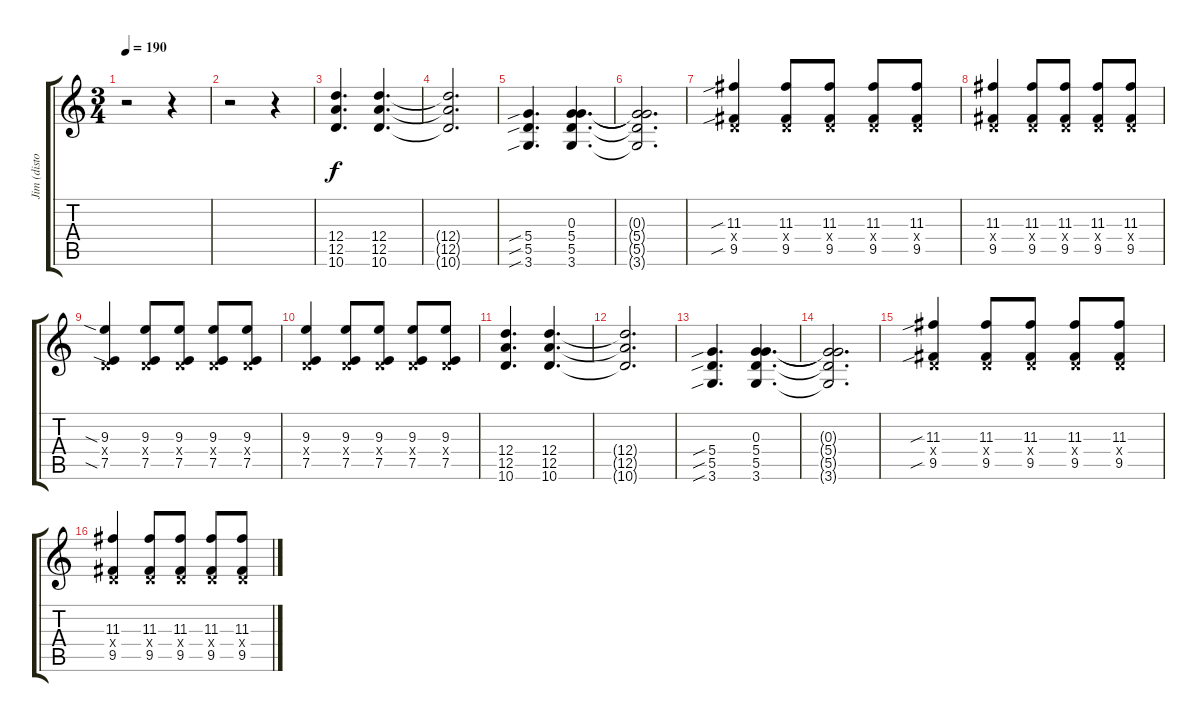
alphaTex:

\track ("Jim (distor)" "Jim (disto") {instrument overdrivenguitar}
\staff {score tabs}
\tuning (E4 B3 G3 D3 A2 E2) {hide}
\ts (3 4)
\tempo 190
\clef g2
\ks c
r.2{dy f} r.4 |
r.2 r.4 |
(12.4 12.5 10.6).4{d} (12.4 12.5 10.6).4{d} |
(12.4{t} 12.5{t} 10.6{t}).2{d} |
(5.4{sib} 5.5{sib} 3.6{sib}).4{d} (0.3 5.4 5.5 3.6).4{d} |
(0.3{t} 5.4{t} 5.5{t} 3.6{t}).2{d} |
(11.3{sib} 0.4{x} 9.5{sib}).4 (11.3 0.4{x} 9.5).8 (11.3 0.4{x} 9.5).8 (11.3 0.4{x} 9.5).8 (11.3 0.4{x} 9.5).8 |
(11.3 0.4{x} 9.5).4 (11.3 0.4{x} 9.5).8 (11.3 0.4{x} 9.5).8 (11.3 0.4{x} 9.5).8 (11.3 0.4{x} 9.5).8 |
(9.3{sia} 0.4{x} 7.5{sia}).4 (9.3 0.4{x} 7.5).8 (9.3 0.4{x} 7.5).8 (9.3 0.4{x} 7.5).8 (9.3 0.4{x} 7.5).8 |
(9.3 0.4{x} 7.5).4 (9.3 0.4{x} 7.5).8 (9.3 0.4{x} 7.5).8 (9.3 0.4{x} 7.5).8 (9.3 0.4{x} 7.5).8 |
(12.4 12.5 10.6).4{d} (12.4 12.5 10.6).4{d} |
(12.4{t} 12.5{t} 10.6{t}).2{d} |
(5.4{sib} 5.5{sib} 3.6{sib}).4{d} (0.3 5.4 5.5 3.6).4{d} |
(0.3{t} 5.4{t} 5.5{t} 3.6{t}).2{d} |
(11.3{sib} 0.4{x} 9.5{sib}).4 (11.3 0.4{x} 9.5).8 (11.3 0.4{x} 9.5).8 (11.3 0.4{x} 9.5).8 (11.3 0.4{x} 9.5).8 |
(11.3 0.4{x} 9.5).4 (11.3 0.4{x} 9.5).8 (11.3 0.4{x} 9.5).8 (11.3 0.4{x} 9.5).8 (11.3 0.4{x} 9.5).8
